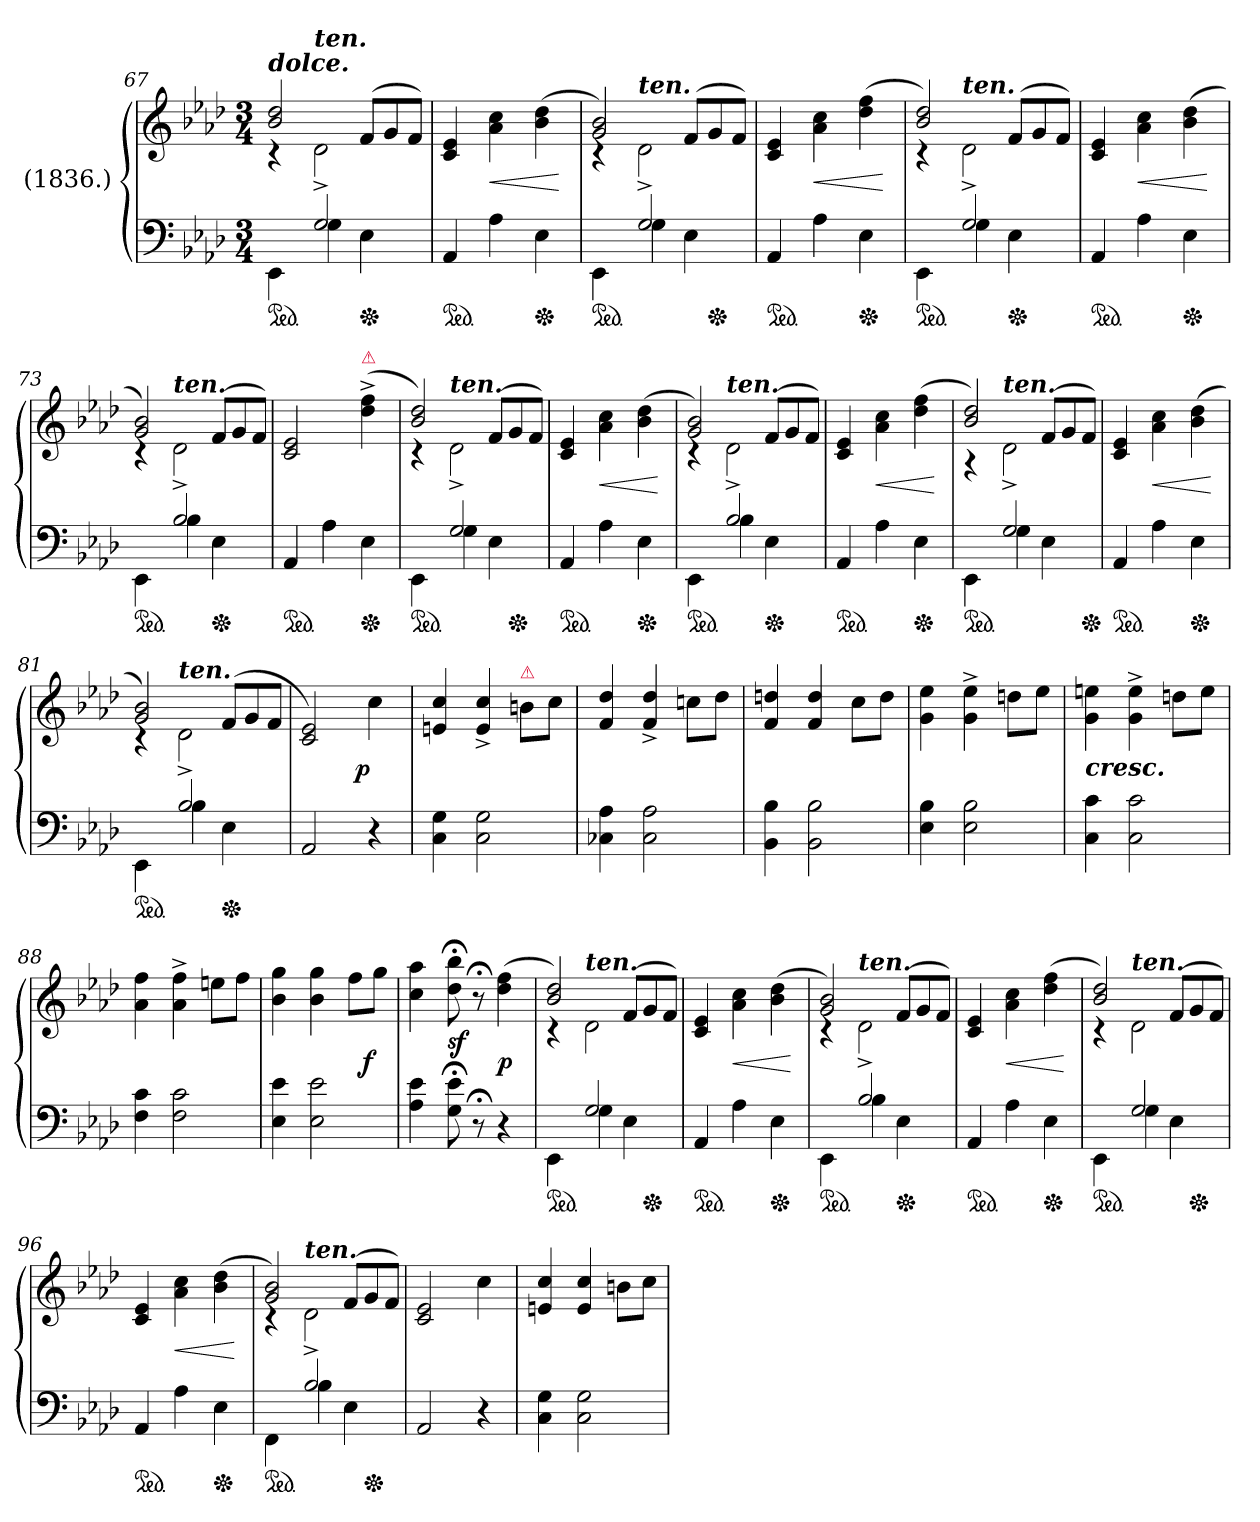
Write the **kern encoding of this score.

**kern	**kern	**dynam
*part1	*part1	*part1
*staff2	*staff1	*staff1/2
*I"(1836.)	*	*
*clefF4	*clefG2	*
*k[b-e-a-d-]	*k[b-e-a-d-]	*
*M3/4	*M3/4	*
=67	=67	=67
*^	*^	*
!	!	!LO:TX:a:Bi:t=dolce.	!	!
*ped	*	*	*	*
4rAyy	4EE-\	2b- 2dd-	4rc	.
!	!	!	!LO:TX:a:Bi:t=ten.	!
2G	4G	.	2d-^<	.
*	*	*Xtuplet	*	*
*Xped	*	*	*	*
.	4E-	(<12fL	.	.
.	.	12g	.	.
.	.	12fJ)	.	.
*v	*v	*	*	*
*	*v	*v	*
=68	=68	=68
*ped	*	*
4AA-	4c 4e-	.
4A-	4a- 4cc	<
*Xped	*	*
4E-	(4b- 4dd-	.
.	.	[
=69	=69	=69
*^	*^	*
*ped	*	*	*	*
4rAyy	4EE-\	2g 2b-)	4rc	.
!	!	!	!LO:TX:a:Bi:t=ten.	!
2G	4G	.	2d-^<	.
.	4E-	(<12fL	.	.
*Xped	*	*	*	*
.	.	12g	.	.
.	.	12fJ)	.	.
*v	*v	*	*	*
*	*v	*v	*
=70	=70	=70
*ped	*	*
4AA-	4c 4e-	.
4A-	4a- 4cc	<
*Xped	*	*
4E-	(>4dd- 4ff	.
.	.	[
=71	=71	=71
*^	*^	*
*ped	*	*	*	*
4rAyy	4EE-\	2b- 2dd-)	4rc	.
!	!	!	!LO:TX:a:Bi:t=ten.	!
2G	4G	.	2d-^<	.
*Xped	*	*	*	*
.	4E-	(<12fL	.	.
.	.	12g	.	.
.	.	12fJ)	.	.
*v	*v	*	*	*
*	*v	*v	*
=72	=72	=72
*ped	*	*
4AA-	4c 4e-	.
4A-	4a- 4cc	<
*Xped	*	*
4E-	(>4b- 4dd-	.
.	.	[
=73	=73	=73
*^	*^	*
*ped	*	*	*	*
4rcyy	4EE-\	2g 2b-)	4rc	.
!	!	!	!LO:TX:a:Bi:t=ten.	!
2B-	4B-	.	2d-^<	.
*Xped	*	*	*	*
.	4E-	(<12fL	.	.
.	.	12g	.	.
.	.	12fJ)	.	.
*v	*v	*	*	*
*	*v	*v	*
=74	=74	=74
*ped	*	*
4AA-	2c 2e-	.
4A-	.	.
!	!LO:TX:a:color=crimson:t=⚠	!
*Xped	*	*
4E-	(4dd-^<\ 4ff^<\	.
=75	=75	=75
*^	*^	*
*ped	*	*	*	*
4rcyy	4EE-\	2b- 2dd-)	4rc	.
!	!	!	!LO:TX:a:Bi:t=ten.	!
2G	4G	.	2d-^<	.
.	4E-	(<12fL	.	.
*Xped	*	*	*	*
.	.	12g	.	.
.	.	12fJ)	.	.
*v	*v	*	*	*
*	*v	*v	*
=76	=76	=76
*ped	*	*
4AA-	4c 4e-	.
4A-	4a- 4cc	<
*Xped	*	*
4E-	(4b- 4dd-	.
.	.	[
=77	=77	=77
*^	*^	*
*ped	*	*	*	*
4rcyy	4EE-\	2g 2b-)	4rc	.
!	!	!	!LO:TX:a:Bi:t=ten.	!
2B-	4B-	.	2d-^<	.
*Xped	*	*	*	*
.	4E-	(<12fL	.	.
.	.	12g	.	.
.	.	12fJ)	.	.
*v	*v	*	*	*
*	*v	*v	*
=78	=78	=78
*ped	*	*
4AA-	4c 4e-	.
4A-	4a- 4cc	<
*Xped	*	*
4E-	(>4dd- 4ff	.
.	.	[
=79	=79	=79
*^	*^	*
*ped	*	*	*	*
4rAyy	4EE-\	2b- 2dd-)	4rA	.
!	!	!	!LO:TX:a:Bi:t=ten.	!
2G	4G	.	2d-^	.
.	4E-	(<12fL	.	.
.	.	12g	.	.
*Xped	*	*	*	*
.	.	12fJ)	.	.
*v	*v	*	*	*
*	*v	*v	*
=80	=80	=80
*ped	*	*
4AA-	4c 4e-	.
4A-	4a- 4cc	<
*Xped	*	*
4E-	(4b- 4dd-	.
.	.	[
=81	=81	=81
*^	*^	*
*ped	*	*	*	*
4rcyy	4EE-\	2g 2b-)	4rc	.
!	!	!	!LO:TX:a:Bi:t=ten.	!
2B-	4B-	.	2d-^<	.
*Xped	*	*	*	*
.	4E-	(<12fL	.	.
.	.	12g	.	.
.	.	12fJ	.	.
*v	*v	*	*	*
*	*v	*v	*
=82	=82	=82
2AA-	2c 2e-)	.
!	!	!LO:DY:rj
4r	4cc	p
=83	=83	=83
4C 4G	4en 4cc	.
2C 2G	4e^< 4cc^<	.
!	!LO:TX:a:Bi:color=crimson:t=⚠	!
.	8bnL	.
.	8ccJ	.
=84	=84	=84
4C-X 4A-	4f 4dd-	.
2C- 2A-	4f^< 4dd-^<	.
.	8ccnL	.
.	8dd-J	.
=85	=85	=85
4BB- 4B-	4f 4ddn	.
2BB- 2B-	4f 4dd	.
.	8ccL	.
.	8ddJ	.
=86	=86	=86
4E- 4B-	4g 4ee-	.
2E- 2B-	4g^< 4ee-^<	.
.	8ddnL	.
.	8ee-J	.
=87	=87	=87
!	!LO:TX:c:Bi:t=cresc.	!
4C 4c	4g 4een	.
2C 2c	4g^< 4ee^<	.
.	8ddnL	.
.	8eeJ	.
=88	=88	=88
4F 4c	4a- 4ff	.
2F 2c	4a-^< 4ff^<	.
.	8eenL	.
.	8ffJ	.
=89	=89	=89
4E- 4e-	4b- 4gg	.
2E- 2e-	4b- 4gg	.
.	8ffL	.
!	!	!LO:DY:rj
.	8ggJ	f
=90	=90	=90
4A- 4e-	4cc 4aa-	.
8G;< 8e-;<	8dd-;< 8bb-;<	sf
8r;<	8r;<	.
4r	(>4dd- 4ff	p
=91	=91	=91
*^	*^	*
*ped	*	*	*	*
4rAyy	4EE-\	2b- 2dd-)	4rc	.
!	!	!	!LO:TX:a:Bi:t=ten.	!
2G	4G	.	2d-	.
.	4E-	(<12fL	.	.
*Xped	*	*	*	*
.	.	12g	.	.
.	.	12fJ)	.	.
*v	*v	*	*	*
*	*v	*v	*
=92	=92	=92
*ped	*	*
4AA-	4c 4e-	.
4A-	4a- 4cc	<
*Xped	*	*
4E-	(>4b- 4dd-	.
.	.	[
=93	=93	=93
*^	*^	*
*ped	*	*	*	*
4rcyy	4EE-\	2g 2b-)	4rc	.
!	!	!	!LO:TX:a:Bi:t=ten.	!
2B-	4B-	.	2d-^<	.
*Xped	*	*	*	*
.	4E-	(<12fL	.	.
.	.	12g	.	.
.	.	12fJ)	.	.
*v	*v	*	*	*
*	*v	*v	*
=94	=94	=94
*ped	*	*
4AA-	4c 4e-	.
4A-	4a- 4cc	<
*Xped	*	*
4E-	(>4dd- 4ff	.
.	.	[
=95	=95	=95
*^	*^	*
*ped	*	*	*	*
4rAyy	4EE-\	2b- 2dd-)	4rc	.
!	!	!	!LO:TX:a:Bi:t=ten.	!
2G	4G	.	2d-	.
.	4E-	(<12fL	.	.
*Xped	*	*	*	*
.	.	12g	.	.
.	.	12fJ)	.	.
*v	*v	*	*	*
*	*v	*v	*
=96	=96	=96
*ped	*	*
4AA-	4c 4e-	.
4A-	4a- 4cc	<
*Xped	*	*
4E-	(>4b- 4dd-	.
.	.	[
=97	=97	=97
*^	*^	*
*ped	*	*	*	*
4rcyy	4FF\	2g 2b-)	4rc	.
!	!	!	!LO:TX:a:Bi:t=ten.	!
2B-	4B-	.	2d-^<	.
.	4E-	(<12fL	.	.
*Xped	*	*	*	*
.	.	12g	.	.
.	.	12fJ)	.	.
*v	*v	*	*	*
*	*v	*v	*
=98	=98	=98
2AA-	2c 2e-	.
4r	4cc	.
=99	=99	=99
4C 4G	4en 4cc	.
2C 2G	4e 4cc	.
.	8bnL	.
.	8ccJ	.
=	=	=
*-	*-	*-
